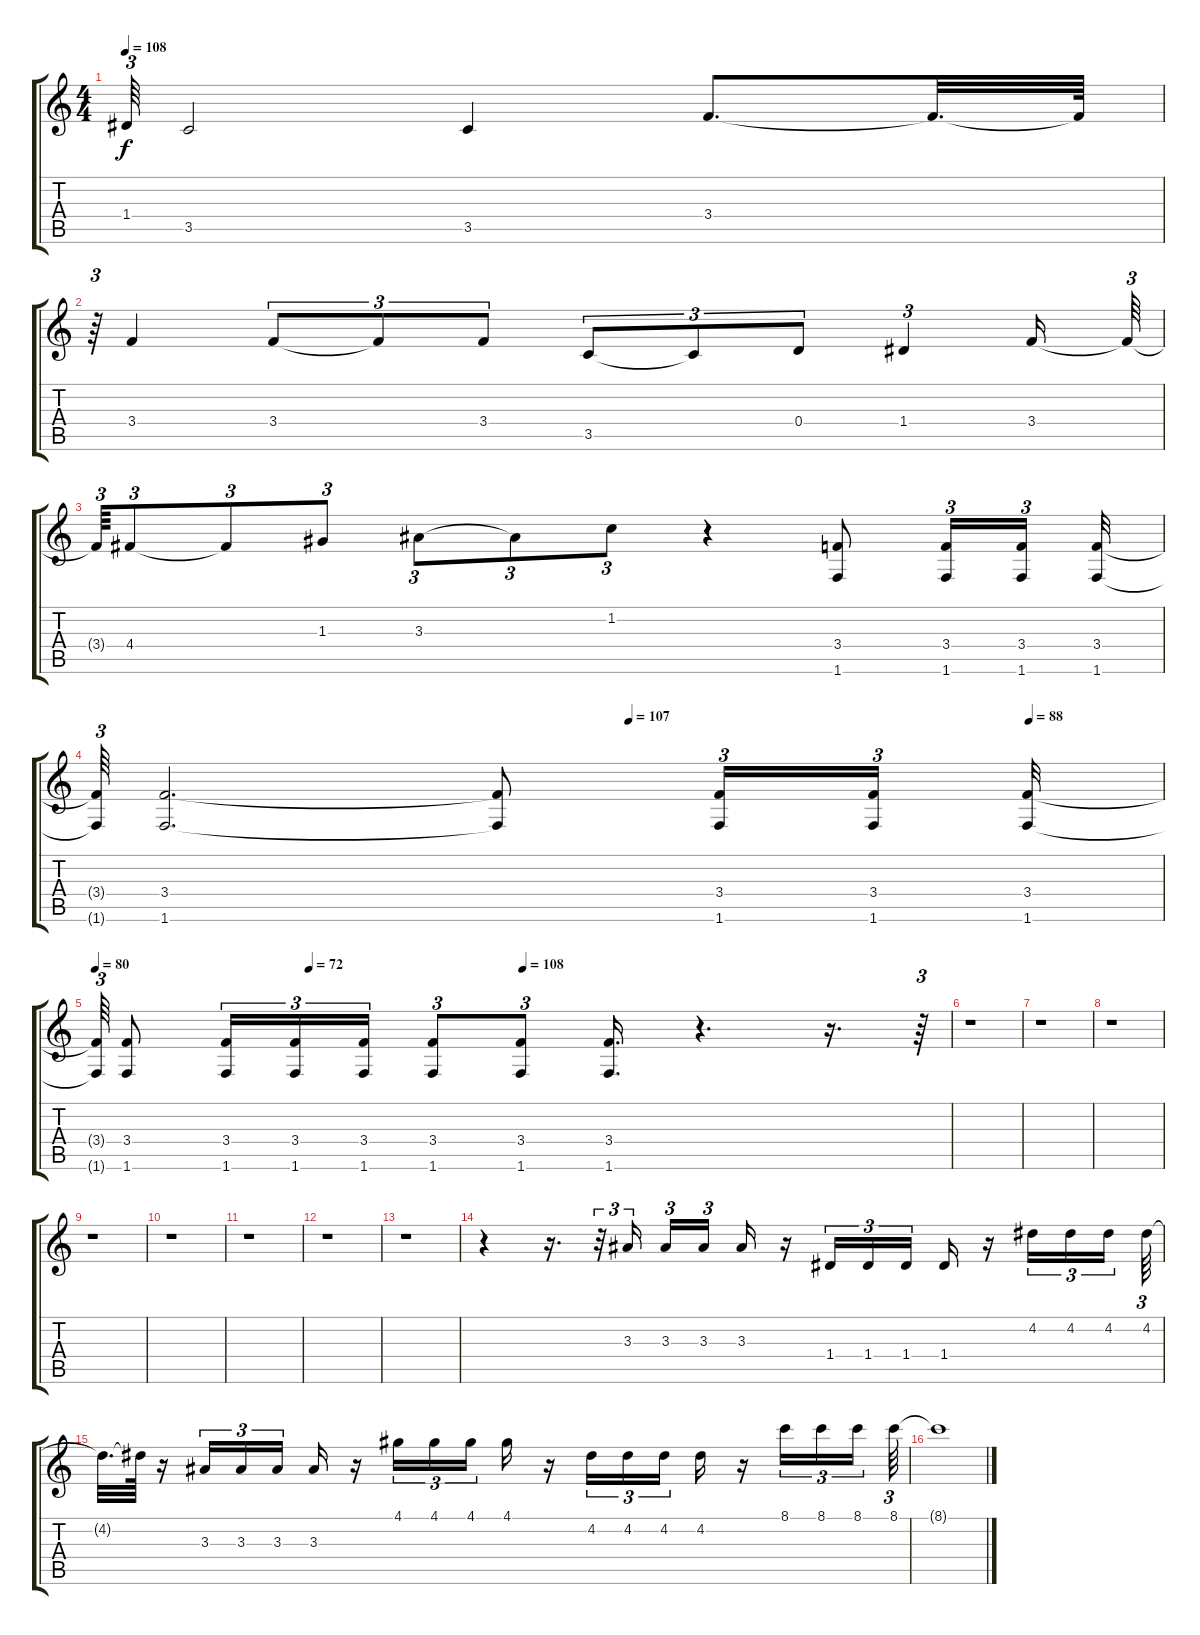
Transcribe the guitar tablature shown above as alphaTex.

\track "" {instrument distortionguitar}
\staff {score tabs}
\tuning (E4 B3 G3 D3 A2 E2) {hide}
\ts (4 4)
\tempo 108
\clef g2
\ks c
1.4{t}.64{tu (3 2) dy f} 3.5.2 3.5.4 3.4.8{d} 3.4{t}.32{d} 3.4{t}.64 |
r.64{tu (3 2)} 3.4.4 3.4.8{tu (3 2)} 3.4{t}.8{tu (3 2)} 3.4.8{tu (3 2)} 3.5.8{tu (3 2)} 3.5{t}.8{tu (3 2)} 0.4.8{tu (3 2)} 1.4.4{tu (3 2)} 3.4.16 3.4{t}.64{tu (3 2)} |
3.4{t}.64{tu (3 2)} 4.4.8{tu (3 2)} 4.4{t}.8{tu (3 2)} 1.3.8{tu (3 2)} 3.3.8{tu (3 2)} 3.3{t}.8{tu (3 2)} 1.2.8{tu (3 2)} r.4 (3.4 1.6).8 (3.4 1.6).16{tu (3 2)} (3.4 1.6).16{tu (3 2) beam splitsecondary} (3.4 1.6).32 |
\tempo (107 0.5)
\tempo (88 0.875)
(3.4{t} 1.6{t}).64{tu (3 2)} (3.4 1.6).2{d} (3.4{t} 1.6{t}).8 (3.4 1.6).16{tu (3 2)} (3.4 1.6).16{tu (3 2) beam splitsecondary} (3.4 1.6).32 |
\tempo 80
\tempo (72 0.25)
\tempo (108 0.5)
(3.4{t} 1.6{t}).64{tu (3 2)} (3.4 1.6).8 (3.4 1.6).16{tu (3 2)} (3.4 1.6).16{tu (3 2)} (3.4 1.6).16{tu (3 2)} (3.4 1.6).8{tu (3 2)} (3.4 1.6).8{tu (3 2)} (3.4 1.6).16{d} r.4{d} r.16{d} r.64{tu (3 2)} |
r.1 |
r.1 |
r.1 |
r.1 |
r.1 |
r.1 |
r.1 |
r.1 |
r.4 r.16{d} r.32{tu (3 2)} 3.3.16{tu (3 2) beam splitsecondary} 3.3.16{tu (3 2)} 3.3.16{tu (3 2) beam splitsecondary} 3.3.16 r.16 1.4.16{tu (3 2)} 1.4.16{tu (3 2)} 1.4.16{tu (3 2) beam splitsecondary} 1.4.16 r.16 4.2.16{tu (3 2)} 4.2.16{tu (3 2)} 4.2.16{tu (3 2) beam splitsecondary} 4.2.64{tu (3 2)} |
4.2{t}.32{d} 4.2{t}.64 r.16 3.3.16{tu (3 2)} 3.3.16{tu (3 2)} 3.3.16{tu (3 2)} 3.3.16 r.16 4.1.16{tu (3 2)} 4.1.16{tu (3 2)} 4.1.16{tu (3 2)} 4.1.16 r.16 4.2.16{tu (3 2)} 4.2.16{tu (3 2)} 4.2.16{tu (3 2)} 4.2.16 r.16 8.1.16{tu (3 2)} 8.1.16{tu (3 2)} 8.1.16{tu (3 2)} 8.1.64{tu (3 2)} |
8.1{t}.1
